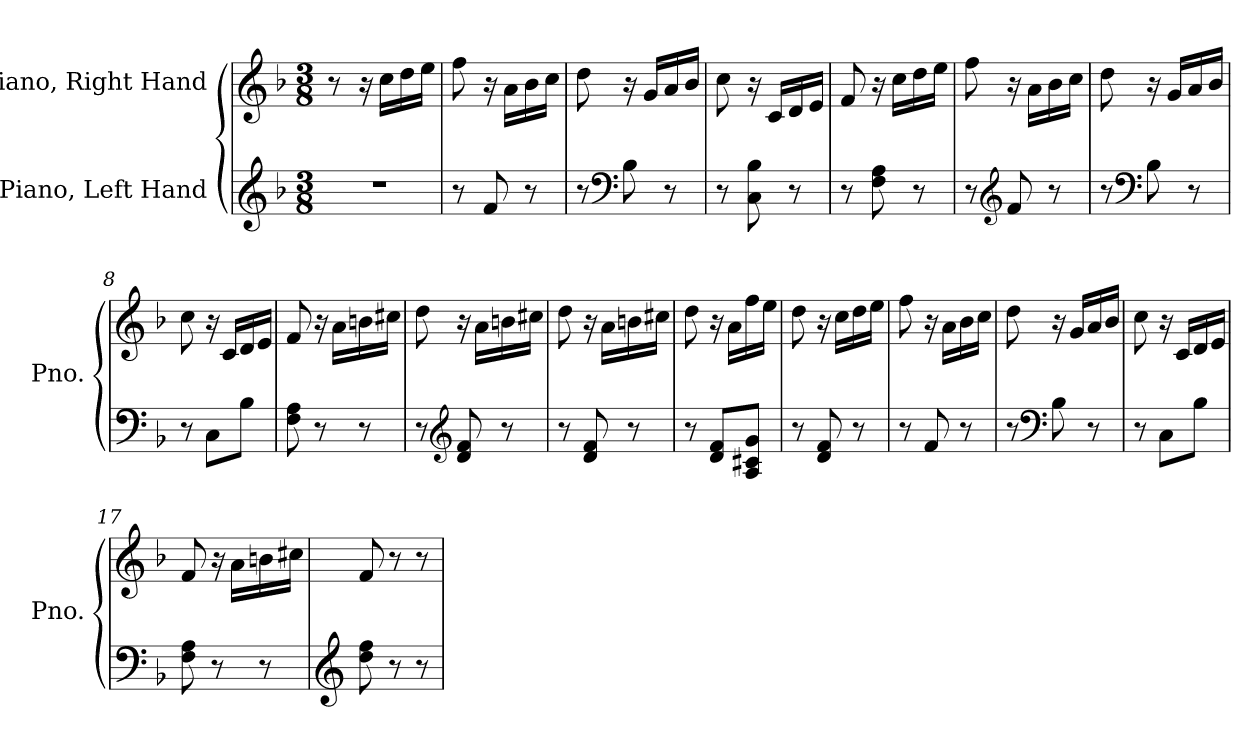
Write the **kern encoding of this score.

**kern	**kern
*part2	*part1
*staff2	*staff1
*I"Piano, Left Hand	*I"Piano, Right Hand
*I'Pno.	*I'Pno.
*clefG2	*clefG2
*k[b-]	*k[b-]
*M3/8	*M3/8
*MM100	*MM100
=1	=1
4.r	8r
.	16r
.	16cc\LL
.	16dd\
.	16ee\JJ
=2	=2
8r	8ff\
8f/	16r
.	16a\LL
8r	16b-\
.	16cc\JJ
=3	=3
8r	8dd\
*clefF4	*
8B-\	16r
.	16g/LL
8r	16a/
.	16b-/JJ
=4	=4
8r	8cc\
8C\ 8B-\	16r
.	16c/LL
8r	16d/
.	16e/JJ
=5	=5
8r	8f/
8F\ 8A\	16r
.	16cc\LL
8r	16dd\
.	16ee\JJ
!!LO:LB:g=z
=6	=6
8r	8ff\
*clefG2	*
8f/	16r
.	16a\LL
8r	16b-\
.	16cc\JJ
=7	=7
8r	8dd\
*clefF4	*
8B-\	16r
.	16g/LL
8r	16a/
.	16b-/JJ
=8	=8
8r	8cc\
8C\L	16r
.	16c/LL
8B-\J	16d/
.	16e/JJ
=9	=9
8F\ 8A\	8f/
8r	16r
.	16a\LL
8r	16bn\
.	16cc#X\JJ
=10	=10
8r	8dd\
*clefG2	*
8d/ 8f/	16r
.	16a\LL
8r	16bn\
.	16cc#X\JJ
!!LO:LB:g=z
=11	=11
8r	8dd\
8d/ 8f/	16r
.	16a\LL
8r	16bn\
.	16cc#X\JJ
=12	=12
8r	8dd\
8d/ 8f/L	16r
.	16a\LL
8A/ 8c#X/ 8g/J	16ff\
.	16ee\JJ
=13	=13
8r	8dd\
8d/ 8f/	16r
.	16cc\LL
8r	16dd\
.	16ee\JJ
=14	=14
8r	8ff\
8f/	16r
.	16a\LL
8r	16b-\
.	16cc\JJ
=15	=15
8r	8dd\
*clefF4	*
8B-\	16r
.	16g/LL
8r	16a/
.	16b-/JJ
=16	=16
8r	8cc\
8C\L	16r
.	16c/LL
8B-\J	16d/
.	16e/JJ
!!LO:LB:g=z
=17	=17
8F\ 8A\	8f/
8r	16r
.	16a\LL
8r	16bn\
.	16cc#X\JJ
=18	=18
*clefG2	*
8dd\ 8ff\	8f/
8r	8r
8r	8r
=	=
*-	*-
